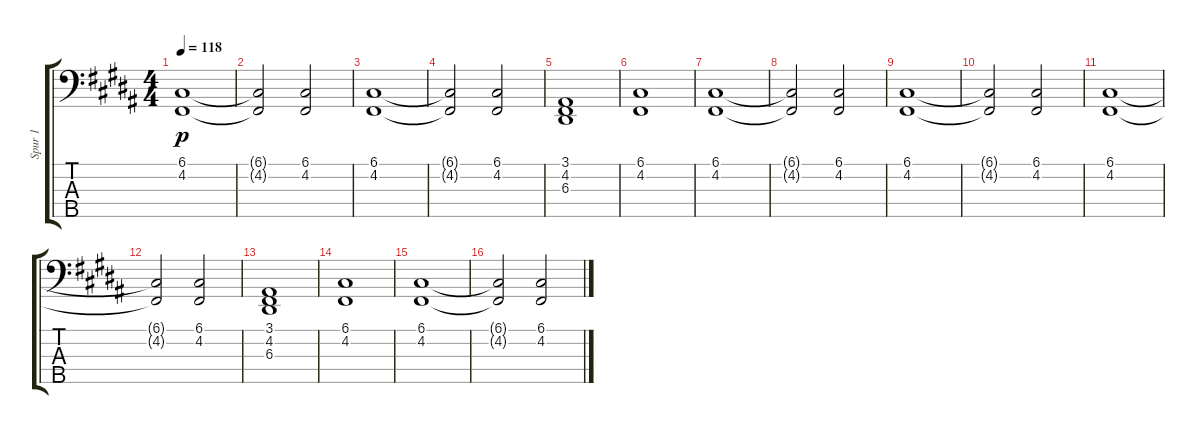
\track ("Spur 1" "Spur 1") {instrument acousticgrandpiano}
\staff {score tabs}
\tuning (G2 D2 A1 E1 B0) {hide}
\ts (4 4)
\tempo 118
\clef f4
\ks b
(6.1 4.2).1{dy p instrument acousticgrandpiano} |
(6.1{t} 4.2{t}).2 (6.1 4.2).2 |
(6.1 4.2).1 |
(6.1{t} 4.2{t}).2 (6.1 4.2).2 |
(3.1 4.2 6.3).1 |
(6.1 4.2).1 |
(6.1 4.2).1 |
(6.1{t} 4.2{t}).2 (6.1 4.2).2 |
(6.1 4.2).1 |
(6.1{t} 4.2{t}).2 (6.1 4.2).2 |
(6.1 4.2).1 |
(6.1{t} 4.2{t}).2 (6.1 4.2).2 |
(3.1 4.2 6.3).1 |
(6.1 4.2).1 |
(6.1 4.2).1 |
(6.1{t} 4.2{t}).2 (6.1 4.2).2
